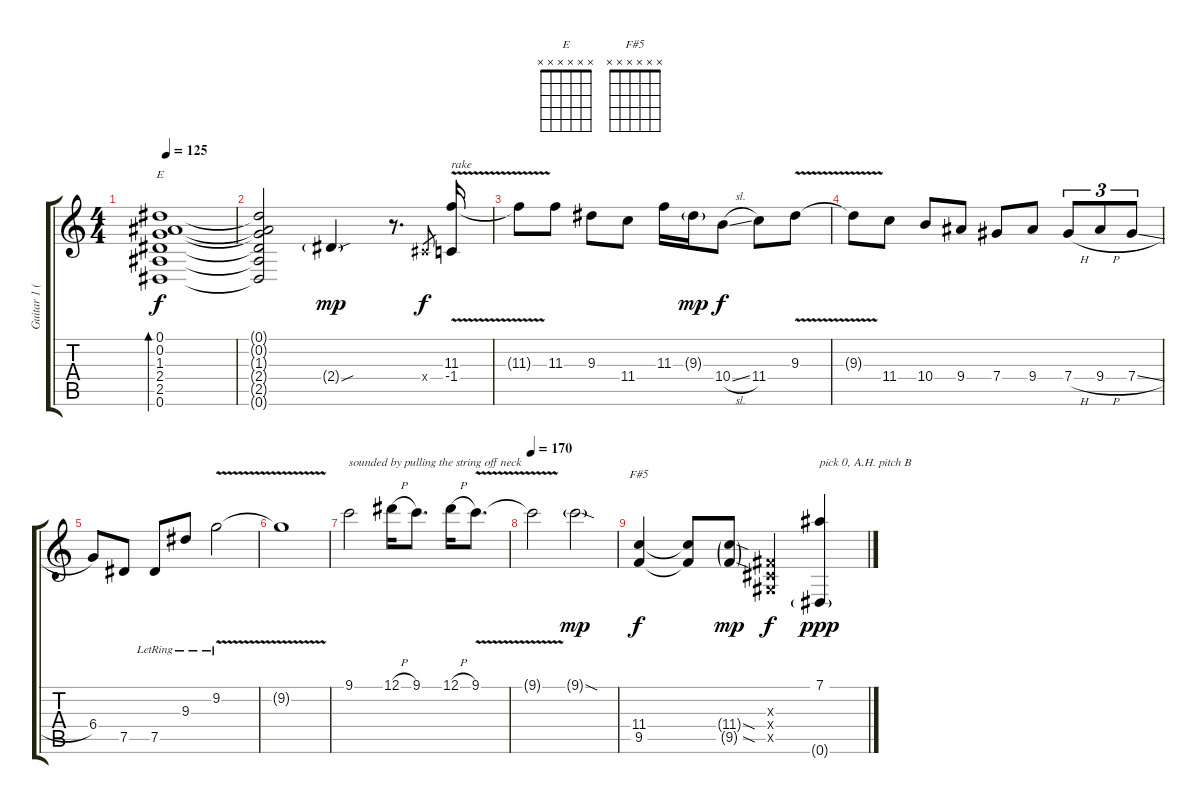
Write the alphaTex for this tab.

\track ("Guitar 1 (Slash)" "Guitar 1 (") {instrument overdrivenguitar}
\staff {score tabs}
\tuning (Eb4 Bb3 Gb3 Db3 Ab2 Eb2) {hide}
\chord ("E" x x x x x x)
\chord ("F#5" x x x x x x)
\ts (4 4)
\tempo 125
\clef g2
\ks c
(0.1 0.2 1.3 2.4 2.5 0.6).1{bd 120 ch "E" dy f} |
(0.1{t} 0.2{t} 1.3{t} 2.4{t} 2.5{t} 0.6{t}).2 2.4{sou g}.4{dy mp} r.8{d} 0.4{x}.8{gr dy f} (11.3{v} -1.4).16{txt "rake"} |
11.3{t}.8 11.3.8 9.3.8 11.4.8 11.3.16 9.3{g}.16{dy mp} 10.4{sl}.8{dy f} 11.4.8 9.3{v}.8 |
9.3{t}.8 11.4.8 10.4.8 9.4.8 7.4.8 9.4.8 7.4{h}.8{tu (3 2)} 9.4{h}.8{tu (3 2)} 7.4{sl}.8{tu (3 2)} |
6.4.8 7.5.8 7.5{lr}.8 9.3{lr}.8 9.2{v lr}.2 |
9.2{t}.1 |
9.1.2{txt "sounded by pulling the string off neck"} 12.1{h}.16 9.1.8{d} 12.1{h}.16 9.1{v}.8{d} |
\tempo 170
9.1{t}.2 9.1{sod g}.2{dy mp} |
(11.4 9.5).4{ch "F#5" dy f} (11.4{t} 9.5{t}).8 (11.4{sod g} 9.5{sod g}).8{dy mp} (0.3{x} 0.4{x} 0.5{x}).4{dy f} (7.1 0.6{g}).4{txt "pick 0, A.H. pitch B" dy ppp}
